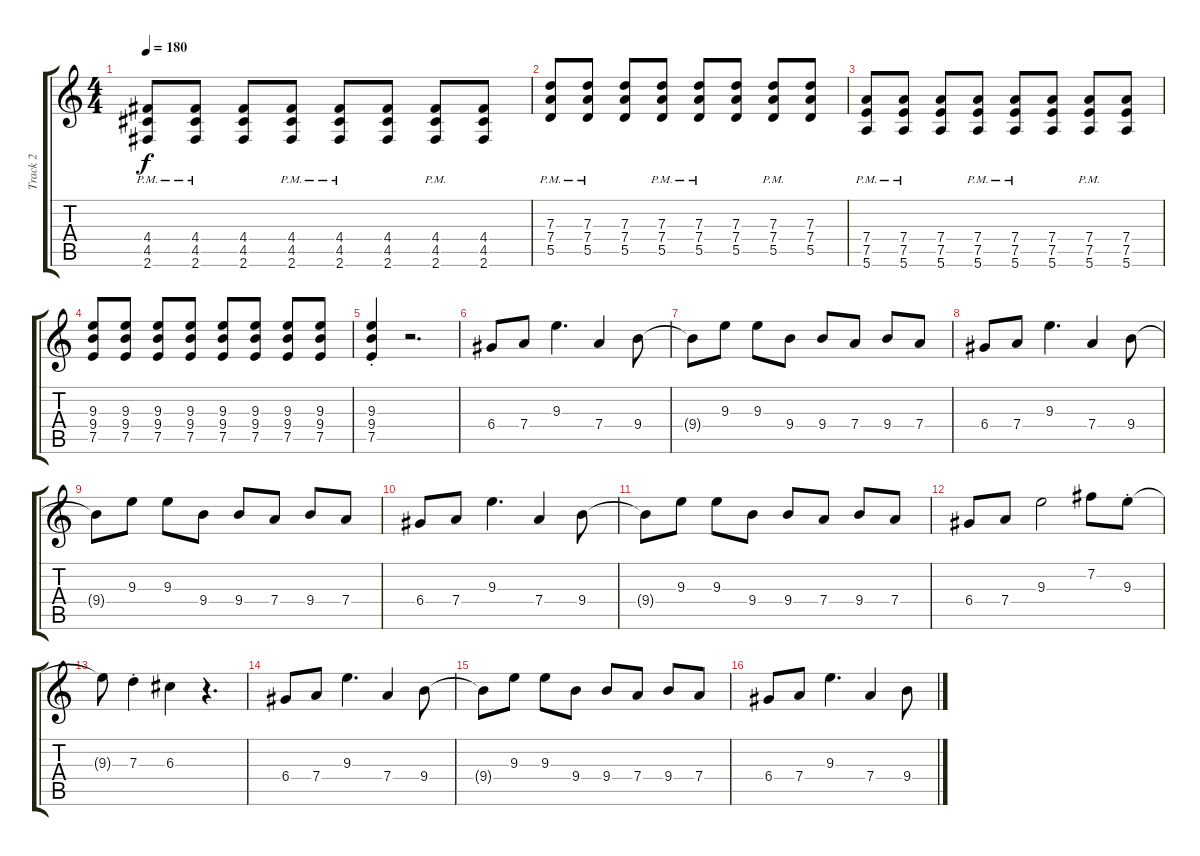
\track ("Track 2" "Track 2") {instrument distortionguitar}
\staff {score tabs}
\tuning (E4 B3 G3 D3 A2 E2) {hide}
\ts (4 4)
\tempo 180
\clef g2
\ks c
(4.4{pm} 4.5{pm} 2.6{pm}).8{dy f} (4.4{pm} 4.5{pm} 2.6{pm}).8 (4.4 4.5 2.6).8 (4.4{pm} 4.5{pm} 2.6{pm}).8 (4.4{pm} 4.5{pm} 2.6{pm}).8 (4.4 4.5 2.6).8 (4.4{pm} 4.5{pm} 2.6{pm}).8 (4.4 4.5 2.6).8 |
(7.3{pm} 7.4{pm} 5.5{pm}).8 (7.3{pm} 7.4{pm} 5.5{pm}).8 (7.3 7.4 5.5).8 (7.3{pm} 7.4{pm} 5.5{pm}).8 (7.3{pm} 7.4{pm} 5.5{pm}).8 (7.3 7.4 5.5).8 (7.3{pm} 7.4{pm} 5.5{pm}).8 (7.3 7.4 5.5).8 |
(7.4{pm} 7.5{pm} 5.6{pm}).8 (7.4{pm} 7.5{pm} 5.6{pm}).8 (7.4 7.5 5.6).8 (7.4{pm} 7.5{pm} 5.6{pm}).8 (7.4{pm} 7.5{pm} 5.6{pm}).8 (7.4 7.5 5.6).8 (7.4{pm} 7.5{pm} 5.6{pm}).8 (7.4 7.5 5.6).8 |
(9.3 9.4 7.5).8 (9.3 9.4 7.5).8 (9.3 9.4 7.5).8 (9.3 9.4 7.5).8 (9.3 9.4 7.5).8 (9.3 9.4 7.5).8 (9.3 9.4 7.5).8 (9.3 9.4 7.5).8 |
(9.3{st} 9.4{st} 7.5{st}).4 r.2{d} |
6.4.8 7.4.8 9.3.4{d} 7.4.4 9.4.8 |
9.4{t}.8 9.3.8 9.3.8 9.4.8 9.4.8 7.4.8 9.4.8 7.4.8 |
6.4.8 7.4.8 9.3.4{d} 7.4.4 9.4.8 |
9.4{t}.8 9.3.8 9.3.8 9.4.8 9.4.8 7.4.8 9.4.8 7.4.8 |
6.4.8 7.4.8 9.3.4{d} 7.4.4 9.4.8 |
9.4{t}.8 9.3.8 9.3.8 9.4.8 9.4.8 7.4.8 9.4.8 7.4.8 |
6.4.8 7.4.8 9.3.2 7.2.8 9.3{st}.8 |
9.3{t}.8 7.3{st}.4 6.3.4 r.4{d} |
6.4.8 7.4.8 9.3.4{d} 7.4.4 9.4.8 |
9.4{t}.8 9.3.8 9.3.8 9.4.8 9.4.8 7.4.8 9.4.8 7.4.8 |
6.4.8 7.4.8 9.3.4{d} 7.4.4 9.4.8
